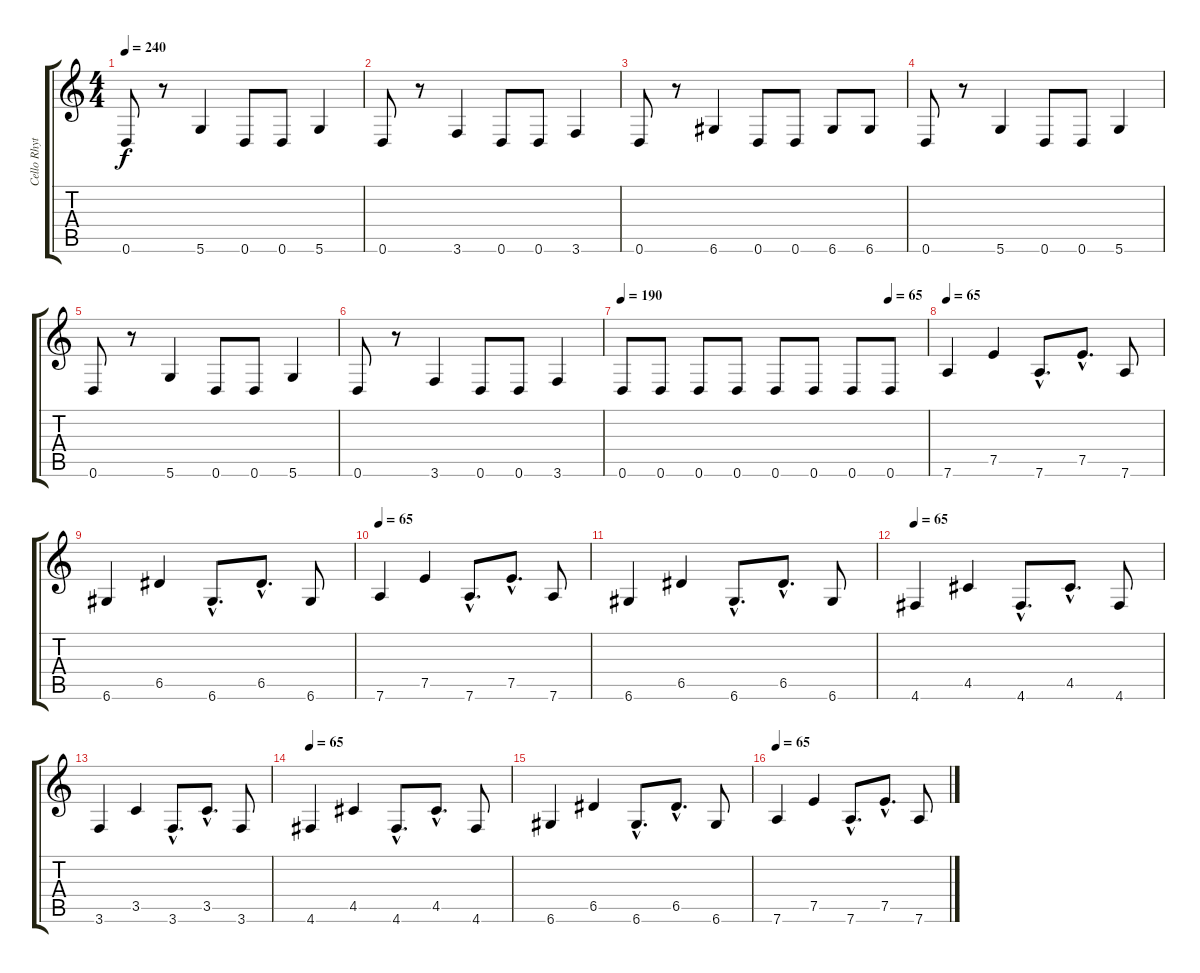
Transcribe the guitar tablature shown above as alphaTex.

\track ("Cello Rhythm" "Cello Rhyt") {instrument distortionguitar}
\staff {score tabs}
\tuning (E4 B3 G3 D3 A2 D2) {hide}
\ts (4 4)
\tempo 240
\clef g2
\ks c
0.6.8{dy f} r.8 5.6.4 0.6.8 0.6.8 5.6.4 |
0.6.8 r.8 3.6.4 0.6.8 0.6.8 3.6.4 |
0.6.8 r.8 6.6.4 0.6.8 0.6.8 6.6.8 6.6.8 |
0.6.8 r.8 5.6.4 0.6.8 0.6.8 5.6.4 |
0.6.8 r.8 5.6.4 0.6.8 0.6.8 5.6.4 |
0.6.8 r.8 3.6.4 0.6.8 0.6.8 3.6.4 |
\tempo (65 0.875)
\tempo 190
0.6.8 0.6.8 0.6.8 0.6.8 0.6.8 0.6.8 0.6.8 0.6.8 |
\tempo 65
7.6.4 7.5.4 7.6{hac}.8{d} 7.5{hac}.8{d} 7.6.8 |
6.6.4 6.5.4 6.6{hac}.8{d} 6.5{hac}.8{d} 6.6.8 |
\tempo 65
7.6.4 7.5.4 7.6{hac}.8{d} 7.5{hac}.8{d} 7.6.8 |
6.6.4 6.5.4 6.6{hac}.8{d} 6.5{hac}.8{d} 6.6.8 |
\tempo 65
4.6.4 4.5.4 4.6{hac}.8{d} 4.5{hac}.8{d} 4.6.8 |
3.6.4 3.5.4 3.6{hac}.8{d} 3.5{hac}.8{d} 3.6.8 |
\tempo 65
4.6.4 4.5.4 4.6{hac}.8{d} 4.5{hac}.8{d} 4.6.8 |
6.6.4 6.5.4 6.6{hac}.8{d} 6.5{hac}.8{d} 6.6.8 |
\tempo 65
7.6.4 7.5.4 7.6{hac}.8{d} 7.5{hac}.8{d} 7.6.8
